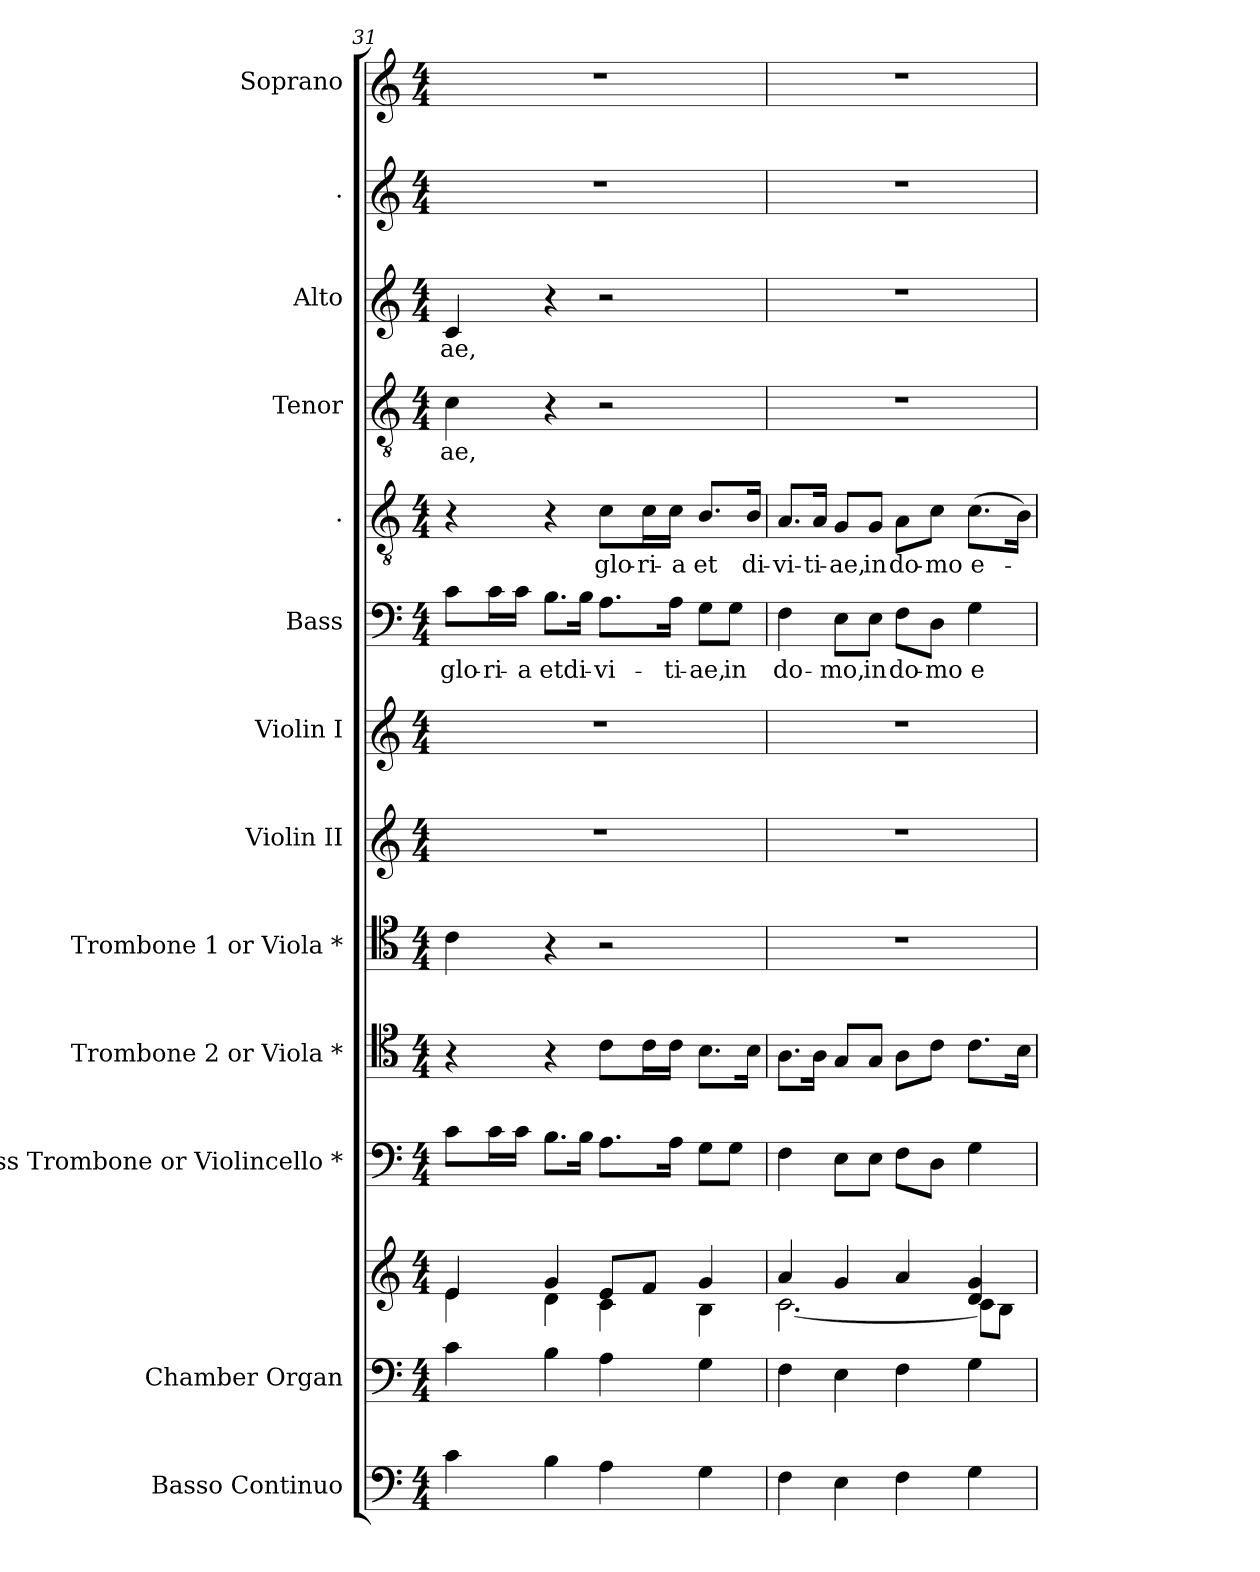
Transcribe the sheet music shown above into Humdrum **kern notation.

**kern	**kern	**kern	**kern	**kern	**kern	**kern	**kern	**kern	**text	**kern	**text	**kern	**text	**kern	**text	**kern	**kern
*part13	*part12	*part12	*part11	*part10	*part9	*part8	*part7	*part6	*part6	*part5	*part5	*part4	*part4	*part3	*part3	*part2	*part1
*staff14	*staff13	*staff12	*staff11	*staff10	*staff9	*staff8	*staff7	*staff6	*staff6	*staff5	*staff5	*staff4	*staff4	*staff3	*staff3	*staff2	*staff1
*I"Basso  Continuo	*I"Chamber  Organ	*	*I"Bass Trombone or Violincello *	*I"Trombone 2 or Viola *	*I"Trombone 1 or Viola *	*I"Violin II	*I"Violin I	*I"Bass	*	*I".	*	*I"Tenor	*	*I"Alto	*	*I".	*I"Soprano
*I'B Cont	*I'Org.	*	*I'B. Tbn.	*I'Tbn 2	*I'Tbn 1	*I'Vln. II	*I'Vln. I	*I'B.	*	*	*	*I'T,	*	*I'A.	*	*	*I'S.
*clefF4	*clefF4	*clefG2	*clefF4	*clefC4	*clefC4	*clefG2	*clefG2	*clefF4	*	*clefGv2	*	*clefGv2	*	*clefG2	*	*clefG2	*clefG2
*ITrd7c12	*	*	*	*	*	*	*	*	*	*ITrd7c12	*	*ITrd7c12	*	*	*	*	*
*k[]	*k[]	*k[]	*k[]	*k[]	*k[]	*k[]	*k[]	*k[]	*	*k[]	*	*k[]	*	*k[]	*	*k[]	*k[]
*C:	*C:	*C:	*C:	*C:	*C:	*C:	*C:	*C:	*	*C:	*	*C:	*	*C:	*	*C:	*C:
*M4/4	*M4/4	*M4/4	*M4/4	*M4/4	*M4/4	*M4/4	*M4/4	*M4/4	*	*M4/4	*	*M4/4	*	*M4/4	*	*M4/4	*M4/4
=31	=31	=31	=31	=31	=31	=31	=31	=31	=31	=31	=31	=31	=31	=31	=31	=31	=31
*	*	*^	*	*	*	*	*	*	*	*	*	*	*	*	*	*	*
!	!	!	!	!	!	!	!	!	!	!LO:LY:b:color=#000000	!	!	!	!	!	!	!	!
!	!	!	!	!	!	!	!	!	!	!	!	!	!	!LO:LY:b:color=#000000	!	!	!	!
!	!	!	!	!	!	!	!	!	!	!	!	!	!	!	!	!LO:LY:b:color=#000000	!	!
4Ci\	4ci\	4ei/	4ei\	8ci\L	4r	4ci\	1r	1r	8ci\L	glo-	4r	.	4Ci\	-ae,	4ci/	-ae,	1r	1r
!	!	!	!	!	!	!	!	!	!	!LO:LY:b:color=#000000	!	!	!	!	!	!	!	!
.	.	.	.	16ci\L	.	.	.	.	16ci\L	-ri-	.	.	.	.	.	.	.	.
!	!	!	!	!	!	!	!	!	!	!LO:LY:b:color=#000000	!	!	!	!	!	!	!	!
.	.	.	.	16ci\JJ	.	.	.	.	16ci\JJ	-a	.	.	.	.	.	.	.	.
!	!	!	!	!	!	!	!	!	!	!LO:LY:b:color=#000000	!	!	!	!	!	!	!	!
4BBi\	4Bi\	4gi/	4di\	8.Bi\L	4r	4r	.	.	8.Bi\L	et	4r	.	4r	.	4r	.	.	.
!	!	!	!	!	!	!	!	!	!	!LO:LY:b:color=#000000	!	!	!	!	!	!	!	!
.	.	.	.	16Bi\Jk	.	.	.	.	16Bi\Jk	di-	.	.	.	.	.	.	.	.
!	!	!	!	!	!	!	!	!	!	!LO:LY:b:color=#000000	!	!	!	!	!	!	!	!
!	!	!	!	!	!	!	!	!	!	!	!	!LO:LY:b:color=#000000	!	!	!	!	!	!
4AAi\	4Ai\	8ei/L	4ci\	8.Ai\L	8ci\L	2r	.	.	8.Ai\L	-vi-	8Ci\L	glo-	2r	.	2r	.	.	.
!	!	!	!	!	!	!	!	!	!	!	!	!LO:LY:b:color=#000000	!	!	!	!	!	!
.	.	8fi/J	.	.	16ci\L	.	.	.	.	.	16Ci\L	-ri-	.	.	.	.	.	.
!	!	!	!	!	!	!	!	!	!	!LO:LY:b:color=#000000	!	!	!	!	!	!	!	!
!	!	!	!	!	!	!	!	!	!	!	!	!LO:LY:b:color=#000000	!	!	!	!	!	!
.	.	.	.	16Ai\Jk	16ci\JJ	.	.	.	16Ai\Jk	-ti-	16Ci\JJ	-a	.	.	.	.	.	.
!	!	!	!	!	!	!	!	!	!	!LO:LY:b:color=#000000	!	!	!	!	!	!	!	!
!	!	!	!	!	!	!	!	!	!	!	!	!LO:LY:b:color=#000000	!	!	!	!	!	!
4GGi\	4Gi\	4gi/	4Bi\	8Gi\L	8.Bi\L	.	.	.	8Gi\L	-ae,	8.BBi/L	et	.	.	.	.	.	.
!	!	!	!	!	!	!	!	!	!	!LO:LY:b:color=#000000	!	!	!	!	!	!	!	!
.	.	.	.	8Gi\J	.	.	.	.	8Gi\J	in	.	.	.	.	.	.	.	.
!	!	!	!	!	!	!	!	!	!	!	!	!LO:LY:b:color=#000000	!	!	!	!	!	!
.	.	.	.	.	16Bi\Jk	.	.	.	.	.	16BBi/Jk	di-	.	.	.	.	.	.
=32	=32	=32	=32	=32	=32	=32	=32	=32	=32	=32	=32	=32	=32	=32	=32	=32	=32	=32
!	!	!	!	!	!	!	!	!	!	!LO:LY:b:color=#000000	!	!	!	!	!	!	!	!
!	!	!	!	!	!	!	!	!	!	!	!	!LO:LY:b:color=#000000	!	!	!	!	!	!
4FFi\	4Fi\	4ai/	[2.ci\	4Fi\	8.Ai\L	1r	1r	1r	4Fi\	do-	8.AAi/L	-vi-	1r	.	1r	.	1r	1r
!	!	!	!	!	!	!	!	!	!	!	!	!LO:LY:b:color=#000000	!	!	!	!	!	!
.	.	.	.	.	16Ai\Jk	.	.	.	.	.	16AAi/Jk	-ti-	.	.	.	.	.	.
!	!	!	!	!	!	!	!	!	!	!LO:LY:b:color=#000000	!	!	!	!	!	!	!	!
!	!	!	!	!	!	!	!	!	!	!	!	!LO:LY:b:color=#000000	!	!	!	!	!	!
4EEi\	4Ei\	4gi/	.	8Ei\L	8Gi/L	.	.	.	8Ei\L	-mo,	8GGi/L	-ae,	.	.	.	.	.	.
!	!	!	!	!	!	!	!	!	!	!LO:LY:b:color=#000000	!	!	!	!	!	!	!	!
!	!	!	!	!	!	!	!	!	!	!	!	!LO:LY:b:color=#000000	!	!	!	!	!	!
.	.	.	.	8Ei\J	8Gi/J	.	.	.	8Ei\J	in	8GGi/J	in	.	.	.	.	.	.
!	!	!	!	!	!	!	!	!	!	!LO:LY:b:color=#000000	!	!	!	!	!	!	!	!
!	!	!	!	!	!	!	!	!	!	!	!	!LO:LY:b:color=#000000	!	!	!	!	!	!
4FFi\	4Fi\	4ai/	.	8Fi\L	8Ai\L	.	.	.	8Fi\L	do-	8AAi\L	do-	.	.	.	.	.	.
!	!	!	!	!	!	!	!	!	!	!LO:LY:b:color=#000000	!	!	!	!	!	!	!	!
!	!	!	!	!	!	!	!	!	!	!	!	!LO:LY:b:color=#000000	!	!	!	!	!	!
.	.	.	.	8Di\J	8ci\J	.	.	.	8Di\J	-mo	8Ci\J	-mo	.	.	.	.	.	.
!	!	!	!	!	!	!	!	!	!	!LO:LY:b:color=#000000	!	!	!	!	!	!	!	!
!	!	!	!	!	!	!	!	!	!	!	!	!LO:LY:b:color=#000000	!	!	!	!	!	!
4GGi\	4Gi\	4di/ 4gi	8ci\L]	4Gi\	8.ci\L	.	.	.	4Gi\	e-	(8.Ci\L	e-	.	.	.	.	.	.
.	.	.	8Bi\J	.	.	.	.	.	.	.	.	.	.	.	.	.	.	.
.	.	.	.	.	16Bi\Jk	.	.	.	.	.	16BBi\Jk)	.	.	.	.	.	.	.
*	*	*v	*v	*	*	*	*	*	*	*	*	*	*	*	*	*	*	*
=	=	=	=	=	=	=	=	=	=	=	=	=	=	=	=	=	=
*-	*-	*-	*-	*-	*-	*-	*-	*-	*-	*-	*-	*-	*-	*-	*-	*-	*-
